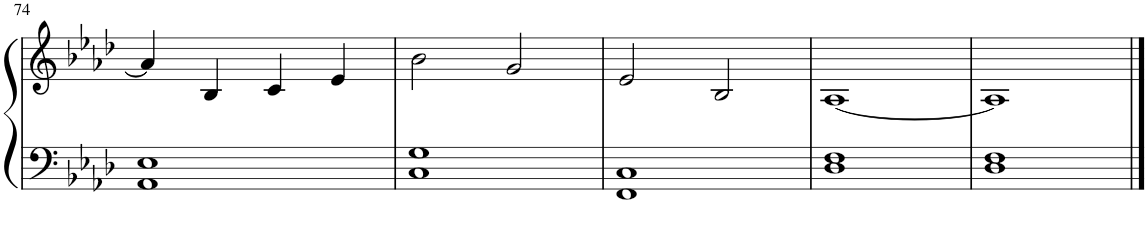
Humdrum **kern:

**kern	**kern
*part1	*part1
*staff2	*staff1
*I"Piano	*
*I'Pno.	*
!!LO:PB:g=z
*clefF4	*clefG2
*k[b-e-a-d-]	*k[b-e-a-d-]
*M4/4	*M4/4
=74	=74
1AA- 1E-	4a-/]
.	4B-/
.	4c/
.	4e-/
=75	=75
1C 1G	2b-\
.	2g/
=76	=76
1FF 1C	2e-/
.	2B-/
=77	=77
1D- 1F	[1A-
=78	=78
1D- 1F	1A-]
==	==
*-	*-
